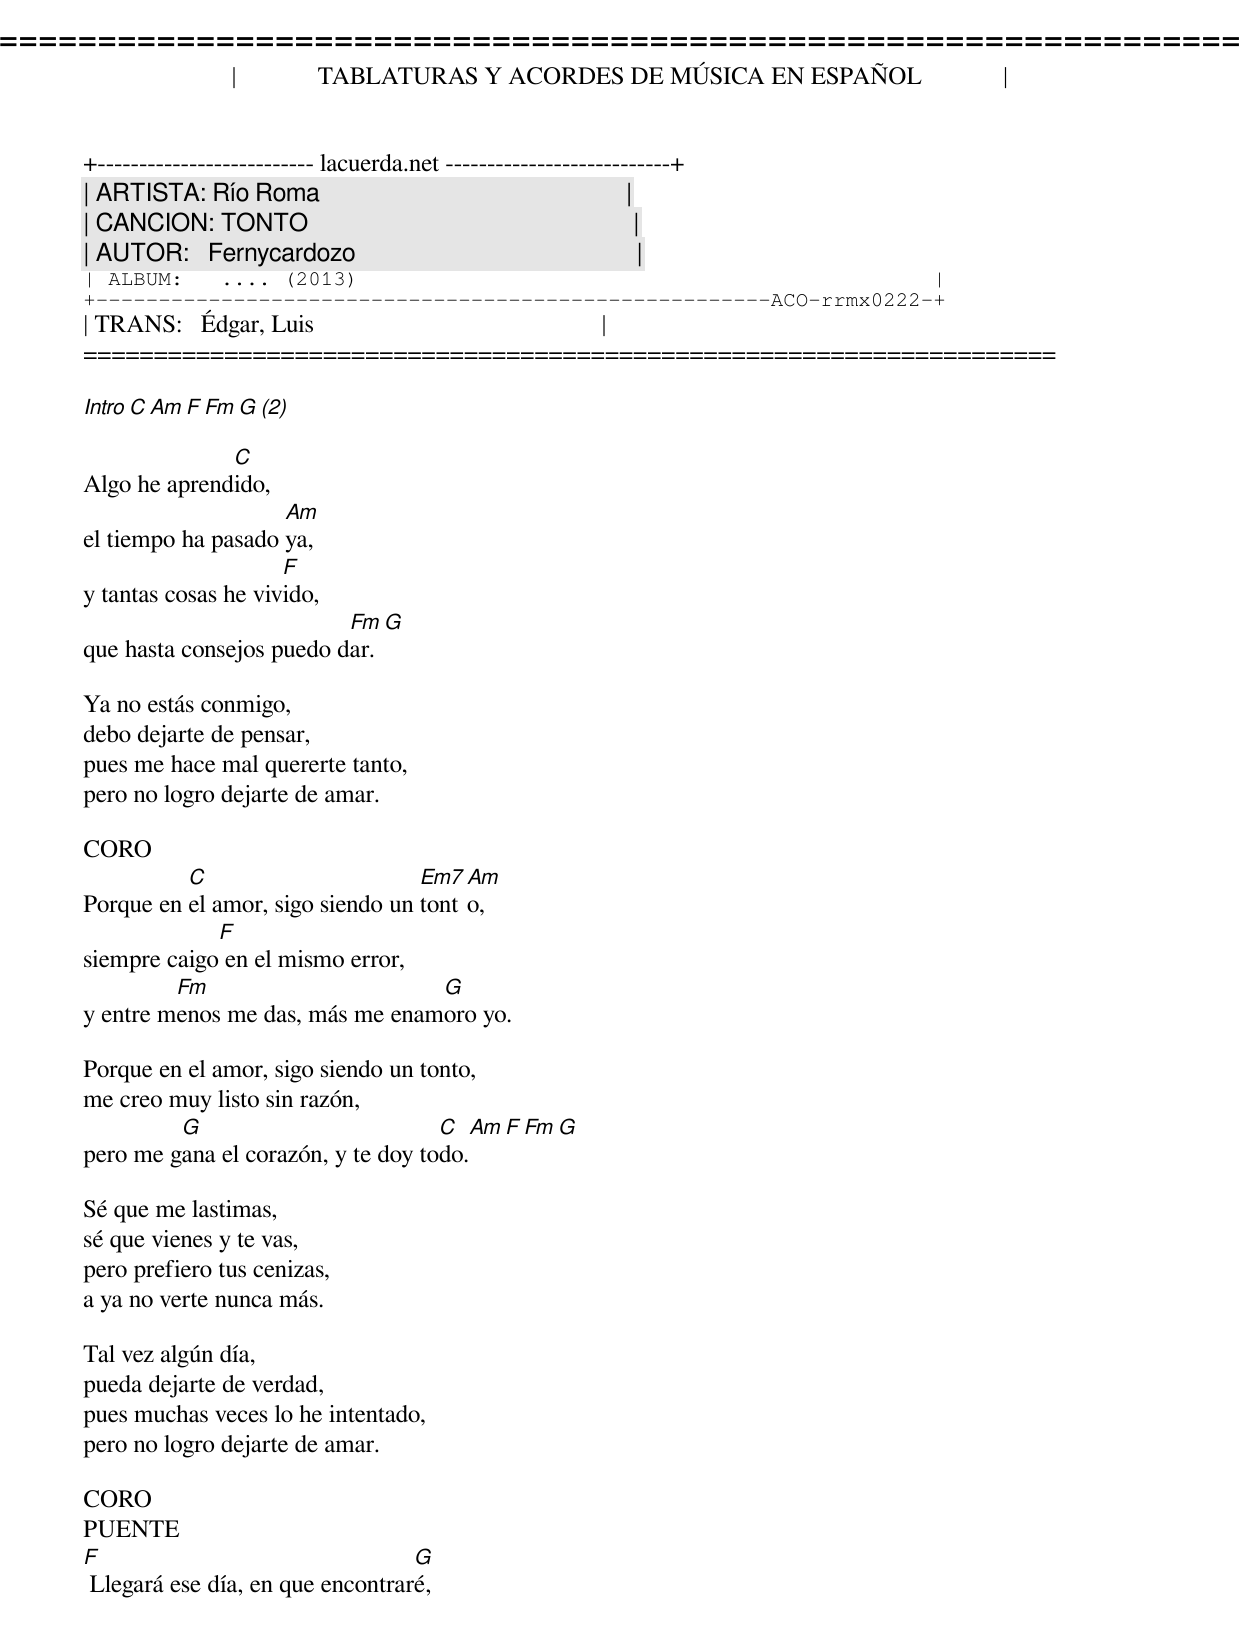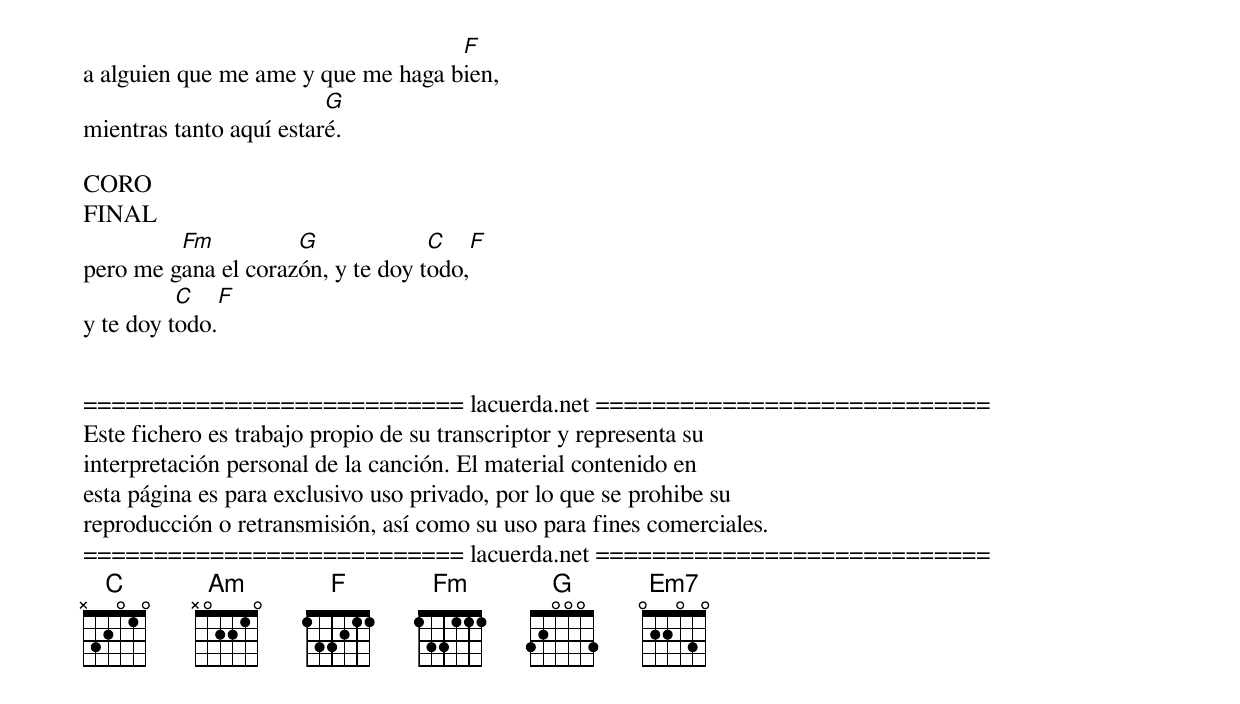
=====================================================================
|             TABLATURAS Y ACORDES DE MÚSICA EN ESPAÑOL             |
+-------------------------- lacuerda.net ---------------------------+
| ARTISTA: Río Roma                                                 |
| CANCION: TONTO                                                    |
| AUTOR:   Fernycardozo                                             |
| ALBUM:   .... (2013)                                              |
+------------------------------------------------------ACO-rrmx0222-+
| TRANS:   Édgar, Luis                                              |
=====================================================================

Intro     C   Am   F   Fm   G    (2)

              C
Algo he aprendido,
                    Am
el tiempo ha pasado ya,
                     F
y tantas cosas he vivido,
                          Fm     G
que hasta consejos puedo dar.

Ya no estás conmigo,
debo dejarte de pensar,
pues me hace mal quererte tanto,
pero no logro dejarte de amar.

CORO
          C                       Em7 Am
Porque en el amor, sigo siendo un tonto,
             F
siempre caigo en el mismo error,
         Fm                      G
y entre menos me das, más me enamoro yo.

Porque en el amor, sigo siendo un tonto,
me creo muy listo sin razón,
         G                          C   Am   F   Fm   G
pero me gana el corazón, y te doy todo.

Sé que me lastimas,
sé que vienes y te vas,
pero prefiero tus cenizas,
a ya no verte nunca más.

Tal vez algún día,
pueda dejarte de verdad,
pues muchas veces lo he intentado,
pero no logro dejarte de amar.

CORO
PUENTE
F                                 G
 Llegará ese día, en que encontraré,
                                    F
a alguien que me ame y que me haga bien,
                         G
mientras tanto aquí estaré.

CORO
FINAL
         Fm          G             C        F
pero me gana el corazón, y te doy todo,
          C        F
y te doy todo.


=========================== lacuerda.net ============================
Este fichero es trabajo propio de su transcriptor y representa su
interpretación personal de la canción. El material contenido en
esta página es para exclusivo uso privado, por lo que se prohibe su
reproducción o retransmisión, así como su uso para fines comerciales.
=========================== lacuerda.net ============================
